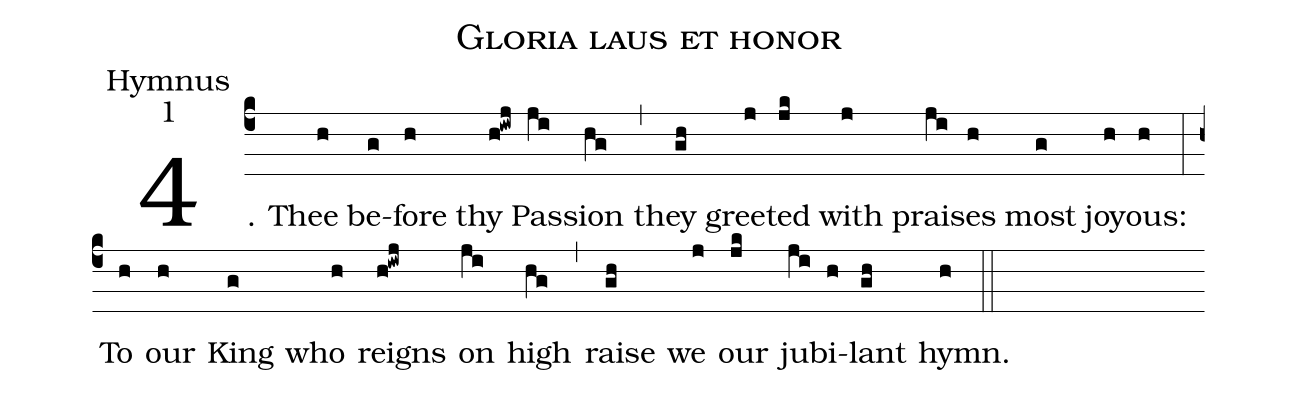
name:Gloria laus et honor;
office-part:Hymnus;
mode:1;
%%
(c4) 4. Thee(h) be(g)fore(h) thy(h!iwj) Pas(ji)sion(hg) (,) they(gh) gree(j)ted(jk) with(j) prai(ji)ses(h) most(g) joy(h)ous:(h) (:) To(h) our(h) King(g) who(h) reigns(h!iwj) on(ji) high(hg) (,) raise(gh) we(j) our(jk) ju(ji)bi(h)lant(gh) hymn.(h) (::)
